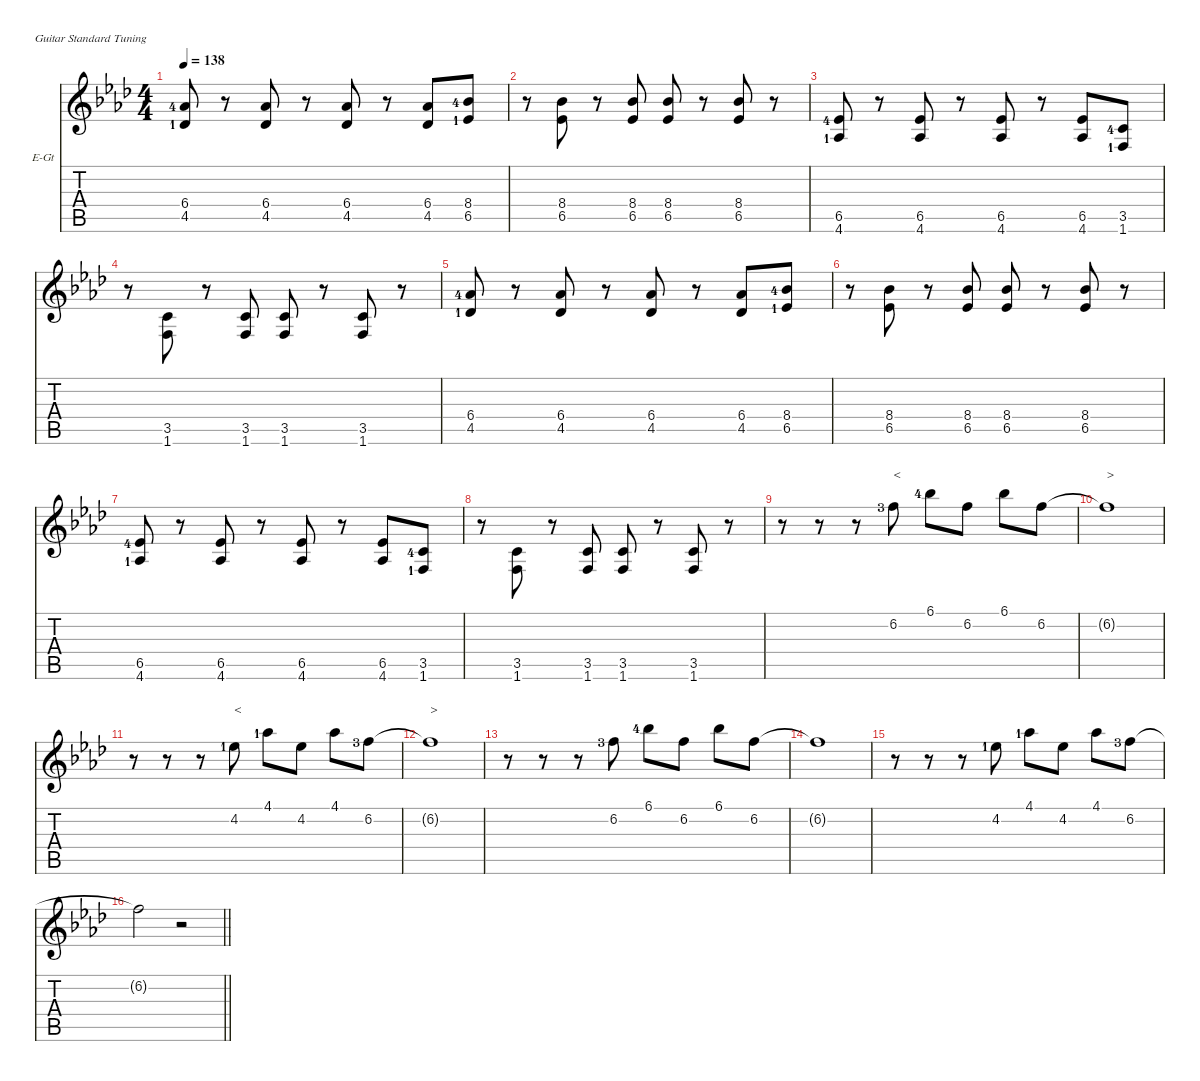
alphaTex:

\defaultSystemsLayout 4
\hideDynamics
\bracketExtendMode nobrackets
\firstSystemTrackNameOrientation horizontal
\otherSystemsTrackNameOrientation horizontal
\track ("intermediate rhythm 06 UNUSED" "E-Gt") {instrument electricguitarclean}
\staff {score tabs}
\tuning (E4 B3 G3 D3 A2 E2)
\ts (4 4)
\tempo 138
\clef g2
\ks ab
(4.5{lf 2 acc b} 6.4{lf 5 acc b}).8{dy mf beam Up} r.8{beam Up} (4.5{acc b} 6.4{acc b}).8{beam Up} r.8{beam Up} (4.5{acc b} 6.4{acc b}).8{beam Up} r.8{beam Up} (4.5{acc b} 6.4{acc b}).8{beam Up} (6.5{lf 2 acc b} 8.4{lf 5 acc b}).8{beam Up} |
r.8{beam Down} (6.5{acc b} 8.4{acc b}).8{beam Up} r.8{beam Up} (6.5{acc b} 8.4{acc b}).8{beam Up} (6.5{acc b} 8.4{acc b}).8{beam Up} r.8{beam Up} (6.5{acc b} 8.4{acc b}).8{beam Up} r.8{beam Up} |
(4.6{lf 2 acc b} 6.5{lf 5 acc b}).8{beam Up} r.8{beam Up} (4.6{acc b} 6.5{acc b}).8{beam Up} r.8{beam Up} (4.6{acc b} 6.5{acc b}).8{beam Up} r.8{beam Up} (4.6{acc b} 6.5{acc b}).8{beam Up} (3.5{lf 5 acc forcenatural} 1.6{lf 2 acc forcenatural}).8{beam Up} |
r.8{beam Down} (1.6{acc forcenatural} 3.5{acc forcenatural}).8{beam Up} r.8{beam Up} (3.5{acc forcenatural} 1.6{acc forcenatural}).8{beam Up} (1.6{acc forcenatural} 3.5{acc forcenatural}).8{beam Up} r.8{beam Up} (3.5{acc forcenatural} 1.6{acc forcenatural}).8{beam Up} r.8{beam Up} |
(4.5{lf 2 acc b} 6.4{lf 5 acc b}).8{beam Up} r.8{beam Up} (4.5{acc b} 6.4{acc b}).8{beam Up} r.8{beam Up} (4.5{acc b} 6.4{acc b}).8{beam Up} r.8{beam Up} (4.5{acc b} 6.4{acc b}).8{beam Up} (6.5{lf 2 acc b} 8.4{lf 5 acc b}).8{beam Up} |
r.8{beam Down} (6.5{acc b} 8.4{acc b}).8{beam Up} r.8{beam Up} (6.5{acc b} 8.4{acc b}).8{beam Up} (6.5{acc b} 8.4{acc b}).8{beam Up} r.8{beam Up} (6.5{acc b} 8.4{acc b}).8{beam Up} r.8{beam Up} |
(4.6{lf 2 acc b} 6.5{lf 5 acc b}).8{beam Up} r.8{beam Up} (4.6{acc b} 6.5{acc b}).8{beam Up} r.8{beam Up} (4.6{acc b} 6.5{acc b}).8{beam Up} r.8{beam Up} (4.6{acc b} 6.5{acc b}).8{beam Up} (3.5{lf 5 acc forcenatural} 1.6{lf 2 acc forcenatural}).8{beam Up} |
r.8{beam Down} (1.6{acc forcenatural} 3.5{acc forcenatural}).8{beam Up} r.8{beam Up} (3.5{acc forcenatural} 1.6{acc forcenatural}).8{beam Up} (1.6{acc forcenatural} 3.5{acc forcenatural}).8{beam Up} r.8{beam Up} (3.5{acc forcenatural} 1.6{acc forcenatural}).8{beam Up} r.8{beam Up} |
r.8{beam Down} r.8{beam Down} r.8{beam Down} 6.2{lf 4 acc forcenatural}.8{txt "<" beam Down} 6.1{lf 5 acc b}.8{beam Down} 6.2{acc forcenatural}.8{beam Down} 6.1{acc b}.8{beam Down} 6.2{acc forcenatural}.8{beam Down} |
6.2{t acc forcenatural}.1{txt ">" beam Down} |
r.8{beam Down} r.8{beam Down} r.8{beam Down} 4.2{lf 2 acc b}.8{txt "<" beam Down} 4.1{lf 2 acc b}.8{beam Down} 4.2{acc b}.8{beam Down} 4.1{acc b}.8{beam Down} 6.2{lf 4 acc forcenatural}.8{beam Down} |
6.2{t acc forcenatural}.1{txt ">" beam Down} |
r.8{beam Down} r.8{beam Down} r.8{beam Down} 6.2{lf 4 acc forcenatural}.8{beam Down} 6.1{lf 5 acc b}.8{beam Down} 6.2{acc forcenatural}.8{beam Down} 6.1{acc b}.8{beam Down} 6.2{acc forcenatural}.8{beam Down} |
6.2{t acc forcenatural}.1{beam Down} |
r.8{beam Down} r.8{beam Down} r.8{beam Down} 4.2{lf 2 acc b}.8{beam Down} 4.1{lf 2 acc b}.8{beam Down} 4.2{acc b}.8{beam Down} 4.1{acc b}.8{beam Down} 6.2{lf 4 acc forcenatural}.8{beam Down} |
\barLineRight lightlight
6.2{t acc forcenatural}.2{beam Down} r.2{beam Down}
